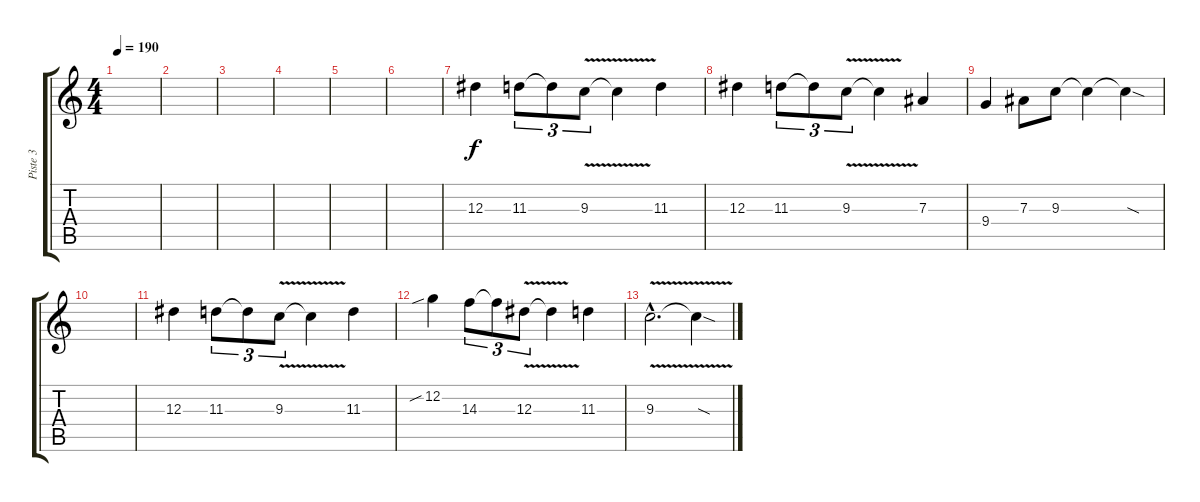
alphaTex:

\track ("Piste 3" "Piste 3") {instrument distortionguitar}
\staff {score tabs}
\tuning (C4 G3 Eb3 Bb2 F2 C2) {hide}
\ts (4 4)
\tempo 190
\clef g2
\ks c
|
|
|
|
|
|
12.3.4 11.3.8{tu (3 2)} 11.3{t}.8{tu (3 2)} 9.3{v}.8{tu (3 2)} 9.3{t}.4 11.3.4 |
12.3.4 11.3.8{tu (3 2)} 11.3{t}.8{tu (3 2)} 9.3{v}.8{tu (3 2)} 9.3{t}.4 7.3.4 |
9.4.4 7.3.8 9.3.8 9.3{t}.4 9.3{sod t}.4 |
|
12.3.4 11.3.8{tu (3 2)} 11.3{t}.8{tu (3 2)} 9.3{v}.8{tu (3 2)} 9.3{t}.4 11.3.4 |
12.2{sib}.4 14.3.8{tu (3 2)} 14.3{t}.8{tu (3 2)} 12.3{v}.8{tu (3 2)} 12.3{t}.4 11.3.4 |
9.3{v hac}.2{d} 9.3{sod t}.4
